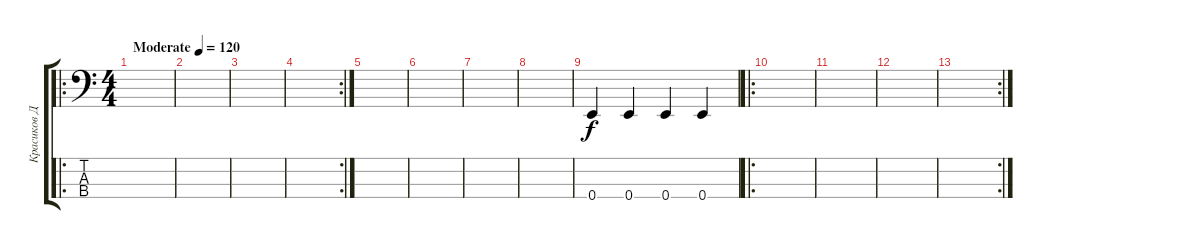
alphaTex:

\track ("Красиков Д.(2)" "Красиков Д") {instrument slapbass1}
\staff {score tabs}
\tuning (G2 D2 A1 E1) {hide}
\ro
\ts (4 4)
\tempo (120 "Moderate")
\clef f4
\ks c
|
|
|
\rc 2
|
|
|
|
|
0.4.4 0.4.4 0.4.4 0.4.4 |
\ro
|
|
|
\rc 2
